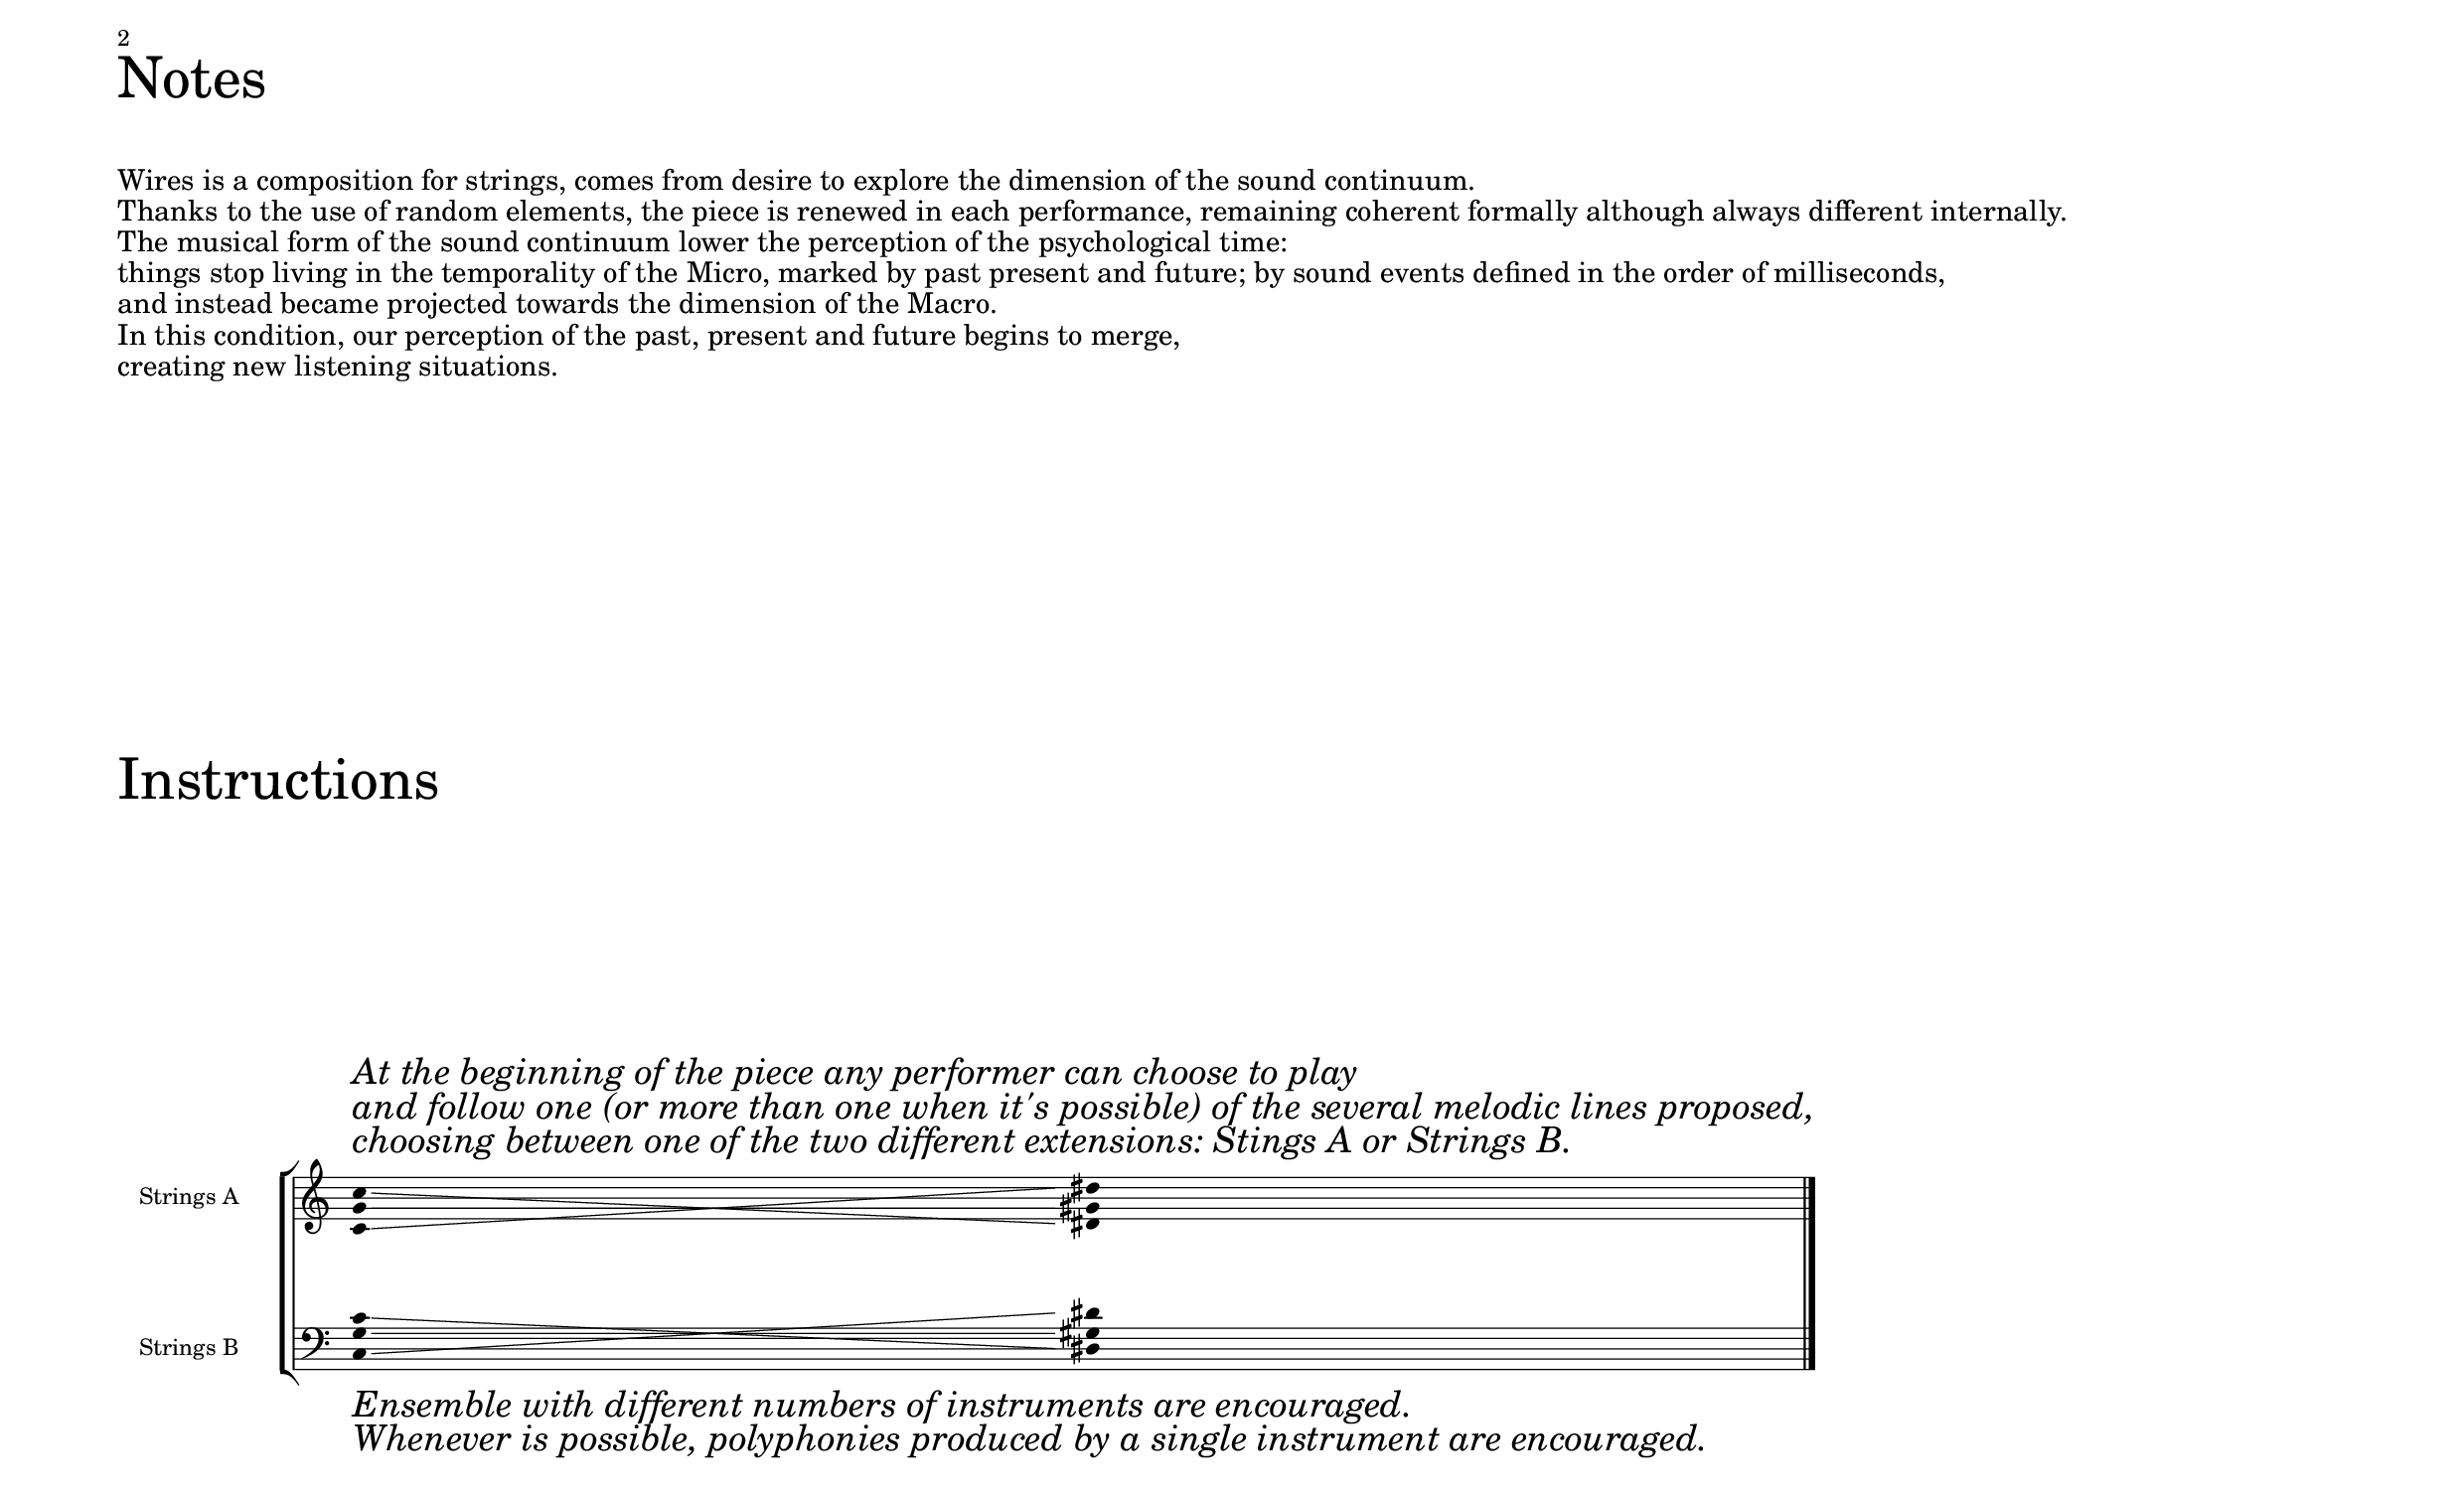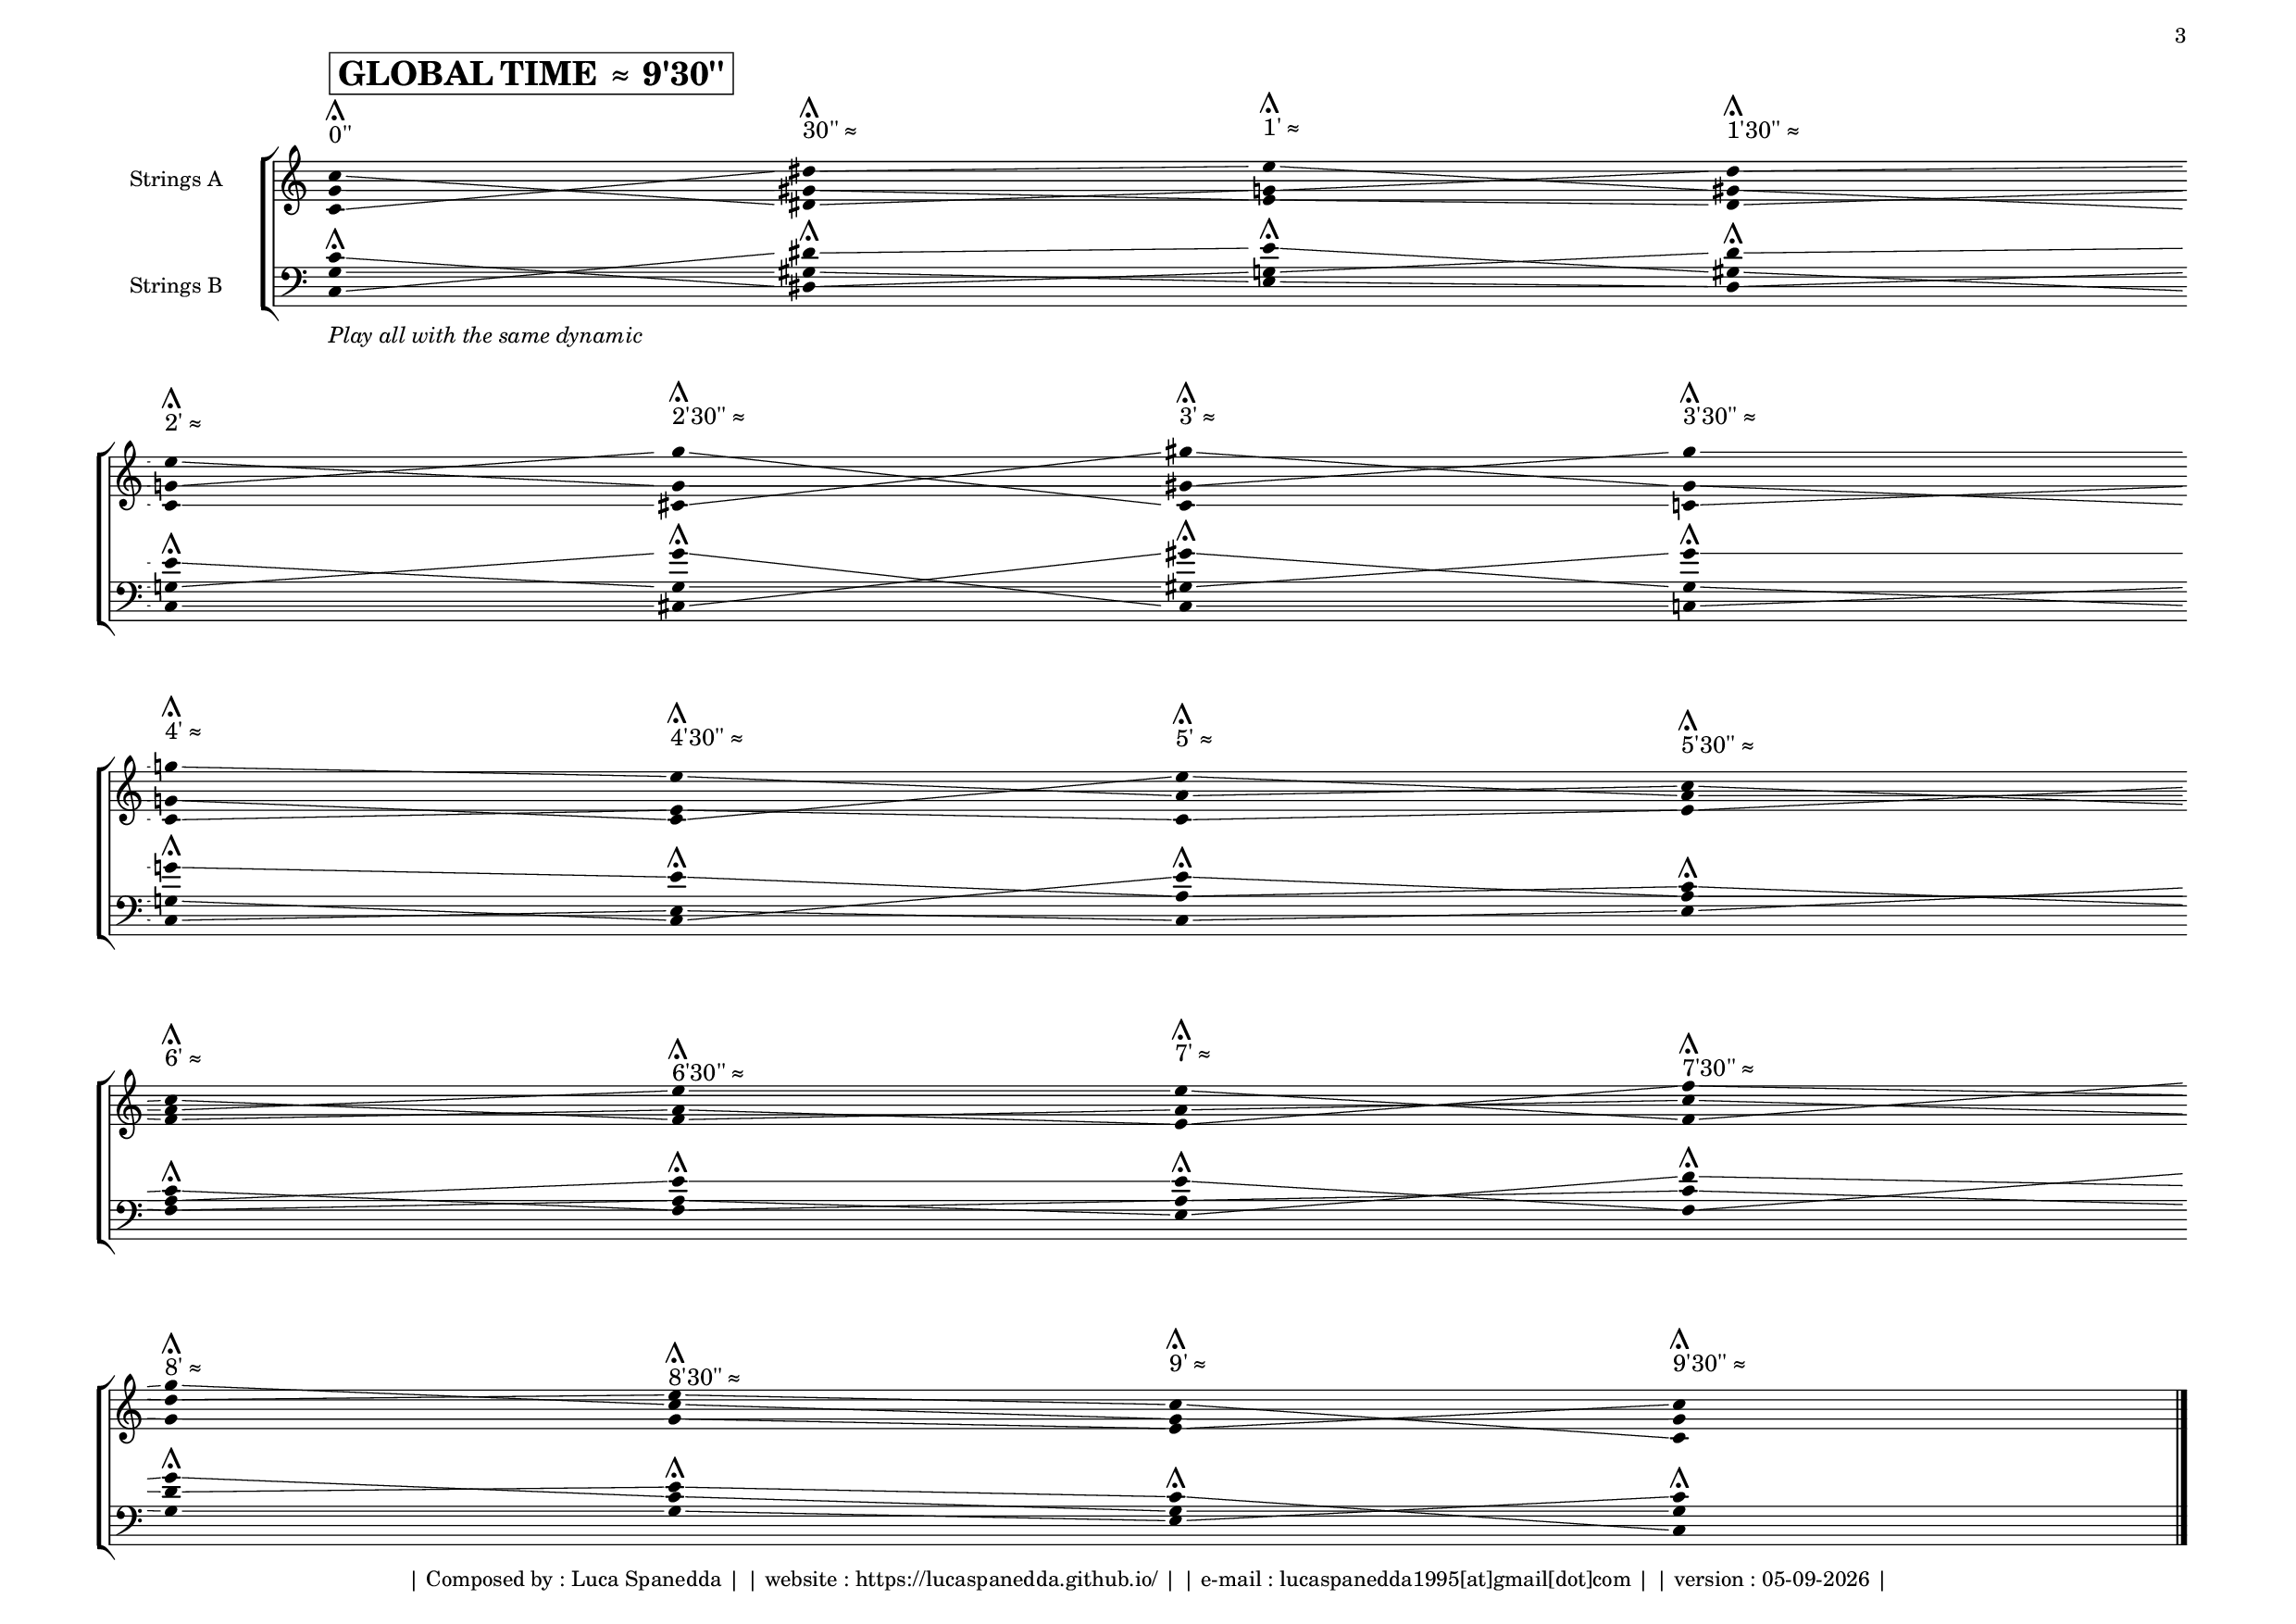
% PARAMETRI GLOBALI
#(set-default-paper-size "a3landscape")
date = #(strftime "%d-%m-%Y" (localtime (current-time))) 

% #(set-global-staff-size 20)

% TITOLO
\markup {
  \column {
    \vspace #8
    \center-column {
      \fill-line { 
        \override #'(font-family . "Times New Roman") % Cambia il font a "Times New Roman"
        \fontsize #12 \bold \line {Wires} % Font grande e in grassetto
      }
      \override #'(font-family . "Helvetica") % Cambia il font a "Helvetica"
      \fontsize #4 \italic \line {for strings} % Font piccolo e in corsivo
      \vspace #1
      \fontsize #4 \line {Luca Spanedda}
      \fontsize #2 \line { \date }
      \vspace #2
      \line { 
        \italic % Font in corsivo
        inspired by: James Tenney - Cellogram (1971) 
      }
      \line { 
        \italic % Font in corsivo
        from the postal pieces
      }
    }
  }
}

% PAGINA A CAPO
\pageBreak


% TESTO
\markup {
  \column {
\fontsize #8 \line {Notes}
\vspace #2
\fontsize #2 \line {Wires is a composition for strings, comes from desire to explore the dimension of the sound continuum.}
\fontsize #2 \line {Thanks to the use of random elements, the piece is renewed in each performance, remaining coherent formally although always different internally.}
\fontsize #2 \line {The musical form of the sound continuum lower the perception of the psychological time:}
\fontsize #2 \line {things stop living in the temporality of the Micro, marked by past present and future; by sound events defined in the order of milliseconds,}
\fontsize #2 \line {and instead became projected towards the dimension of the Macro.}
\fontsize #2 \line {In this condition, our perception of the past, present and future begins to merge,}
\fontsize #2 \line {creating new listening situations.}
\vspace #12
  }
}





glissandoSkipOn = {
  \override NoteColumn.glissando-skip = ##t
  \hide NoteHead
  \override NoteHead.no-ledgers = ##t
}


stemOff = \hide Staff.Stem 
stemOn  = \undo \stemOff
rigo = \override Staff.StaffSymbol.line-count = #1
pentagramma = \revert Staff.StaffSymbol.line-count
iniziocorona = \set Score.repeatCommands = #'((volta #f) (volta "") end-repeat)
finecorona = \set Score.repeatCommands = #'((volta #f))
notainvisibile = \override Voice.NoteHead.color = #white
notavisibile = \override Voice.NoteHead.color = #black
stangheoff = \stemOff 
stangheon = \stemOn


% SEMIOGRAPHY
\markup {
  \column {
\fontsize #8 \line {Instructions}
  }
}


\score  
{  
% no time signature and instrument name
\new StaffGroup 
<<
\new Staff\with { instrumentName = "Strings A" \remove "Time_signature_engraver"} 
{
    \cadenzaOn
    
    % STANGHE NOTE OFF
    \stemOff 
    
    % PENTAGRAMMA
    \stopStaff \pentagramma \startStaff
    \override Staff.Clef.color = #black
    \override Staff.Clef.layer = #1
    
    
  \notavisibile 
  
  \override Glissando.breakable = ##t
  \override Glissando.after-line-breaking = ##t
  
  <c' g' c''>4\glissando
^\markup{
   \column 
   {
  \fontsize #4 \line \italic { At the beginning of the piece any performer can choose to play }
  \fontsize #4 \line \italic { and follow one (or more than one when it's possible) of the several melodic lines proposed, }
  \fontsize #4 \line \italic { choosing between one of the two different extensions: Stings A or Strings B.}
   }
}
<dis'' gis' dis'>4
}
    
    
% no time signature and instrument name
\new Staff \with { instrumentName = "Strings B" \remove "Time_signature_engraver"} 
{
    \cadenzaOn
    \clef "bass"
    % STANGHE NOTE OFF
    \stemOff 
    
    % PENTAGRAMMA
    \stopStaff \pentagramma \startStaff
    \override Staff.Clef.color = #black
    \override Staff.Clef.layer = #1
    
    
  \notavisibile 
  
  \override Glissando.breakable = ##t
  \override Glissando.after-line-breaking = ##t
  
  <c g c'>4\glissando
_\markup {
  \column {
\fontsize #4 \line \italic {Ensemble with different numbers of instruments are encouraged.}
\fontsize #4 \line \italic {Whenever is possible, polyphonies produced by a single instrument are encouraged.}
  }
}
<dis' gis dis>4 
  % forza un break di rigo
   \bar "|."
}
>>
}


% PAGINA A CAPO
\pageBreak


% SCORE
\score  
{  
% no time signature and instrument name
\new StaffGroup 
<<
\new Staff\with { instrumentName = "Strings A" \remove "Time_signature_engraver"} 
% tempo
\tempo \markup {
  \override #'(box-padding . 0.8)
  \box
  \line { \fontsize #4 {GLOBAL TIME ≈ 9'30''} }
}
{
    \cadenzaOn
    
    % STANGHE NOTE OFF
    \stemOff 
    
    % PENTAGRAMMA
    \stopStaff \pentagramma \startStaff
    \override Staff.Clef.color = #black
    \override Staff.Clef.layer = #1
    
    
  \notavisibile 
  
  \override Glissando.breakable = ##t
  \override Glissando.after-line-breaking = ##t
  
  <c' g' c''>4\glissando \shortfermata
  ^\markup{\large 0''}
  <dis'' gis' dis'>4\glissando \shortfermata
  ^\markup{\large 30''≈ }
  <e'' e' g'>4\glissando \shortfermata
  ^\markup{\large 1'≈ }
  <gis' dis' dis''>4\glissando \shortfermata
  ^\markup{\large 1'30''≈ }
  % forza un break di rigo
   \bar "" \break
   
  <c' g' e''>4\glissando \shortfermata
  ^\markup{\large 2'≈ }
  <cis' g'' g'>4\glissando \shortfermata
  ^\markup{\large 2'30''≈ }
  <gis'' cis' gis'>4\glissando \shortfermata 
  ^\markup{\large 3'≈ }
  <gis' c' gis''>4\glissando \shortfermata
  ^\markup{\large 3'30''≈ }
  % forza un break di rigo
   \bar "" \break
   % 
  <c' g' g''>4\glissando \shortfermata
  ^\markup{\large 4'≈ }
  <e' c' e''>4\glissando \shortfermata
  ^\markup{\large 4'30''≈ }
  <c' e'' a'>4\glissando \shortfermata
  ^\markup{\large 5'≈ }
  <e' a' c''>4\glissando \shortfermata
  ^\markup{\large 5'30''≈ }
  % forza un break di rigo
   \bar "" \break
   
  <c'' a' f'>4\glissando \shortfermata
  ^\markup{\large 6'≈ }
  <f' e'' a'>4\glissando \shortfermata
  ^\markup{\large 6'30''≈ }
  <a' e'' e'>4\glissando \shortfermata
  ^\markup{\large 7'≈ }
  <c'' f' f''>4\glissando\shortfermata
  ^\markup{\large 7'30''≈ }
  % forza un break di rigo
   \bar "" \break
   
  <g' g'' dis''>4\glissando \shortfermata
  ^\markup{\large 8'≈ }
  <g' c'' e''>4\glissando \shortfermata
  ^\markup{\large 8'30''≈ }
  <e' g' c''>4\glissando \shortfermata
  ^\markup{\large 9'≈ }
  <c'' g' c'>4\glissando \shortfermata
  ^\markup{\large 9'30''≈ }
  % forza un break di rigo
   \bar "|."
}
    
    
% no time signature and instrument name
\new Staff \with { instrumentName = "Strings B" \remove "Time_signature_engraver"} 
{
    \cadenzaOn
    \clef "bass"
    % STANGHE NOTE OFF
    \stemOff 
    
    % PENTAGRAMMA
    \stopStaff \pentagramma \startStaff
    \override Staff.Clef.color = #black
    \override Staff.Clef.layer = #1
    
    
  \notavisibile 
  
  \override Glissando.breakable = ##t
  \override Glissando.after-line-breaking = ##t
  
  <c g c'>4\glissando \shortfermata
  _\markup{\italic \fontsize #0.4 {Play all with the same dynamic} }
  <dis' gis dis>4\glissando \shortfermata
  <e' e g>4\glissando \shortfermata
  <gis dis dis'>4\glissando \shortfermata
  % forza un break di rigo
   \bar "" \break
   
  <c g e'>4\glissando \shortfermata
  <cis g' g>4\glissando \shortfermata
  <gis' cis gis>4\glissando \shortfermata 
  <gis c gis'>4\glissando \shortfermata
  % forza un break di rigo
   \bar "" \break
   % 
  <c g g'>4\glissando \shortfermata
  <e c e'>4\glissando \shortfermata
  <c e' a>4\glissando \shortfermata
  <e a c'>4\glissando \shortfermata
  % forza un break di rigo
   \bar "" \break
   
  <c' a f>4\glissando \shortfermata
  <f e' a>4\glissando \shortfermata
  <a e' e>4\glissando \shortfermata
  <c' f f'>4\glissando\shortfermata
  % forza un break di rigo
   \bar "" \break
   
  <g g' dis'>4\glissando \shortfermata
  <g c' e'>4\glissando \shortfermata
  <e g c'>4\glissando \shortfermata
  <c' g c>4\glissando \shortfermata
  % forza un break di rigo
   \bar "|."
}
>>
}

date = #(strftime "%d-%m-%Y" (localtime (current-time))) 
\header 
{
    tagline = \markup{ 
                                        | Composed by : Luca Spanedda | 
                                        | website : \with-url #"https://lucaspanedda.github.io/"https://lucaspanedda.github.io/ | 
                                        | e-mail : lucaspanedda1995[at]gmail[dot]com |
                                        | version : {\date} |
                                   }
}
